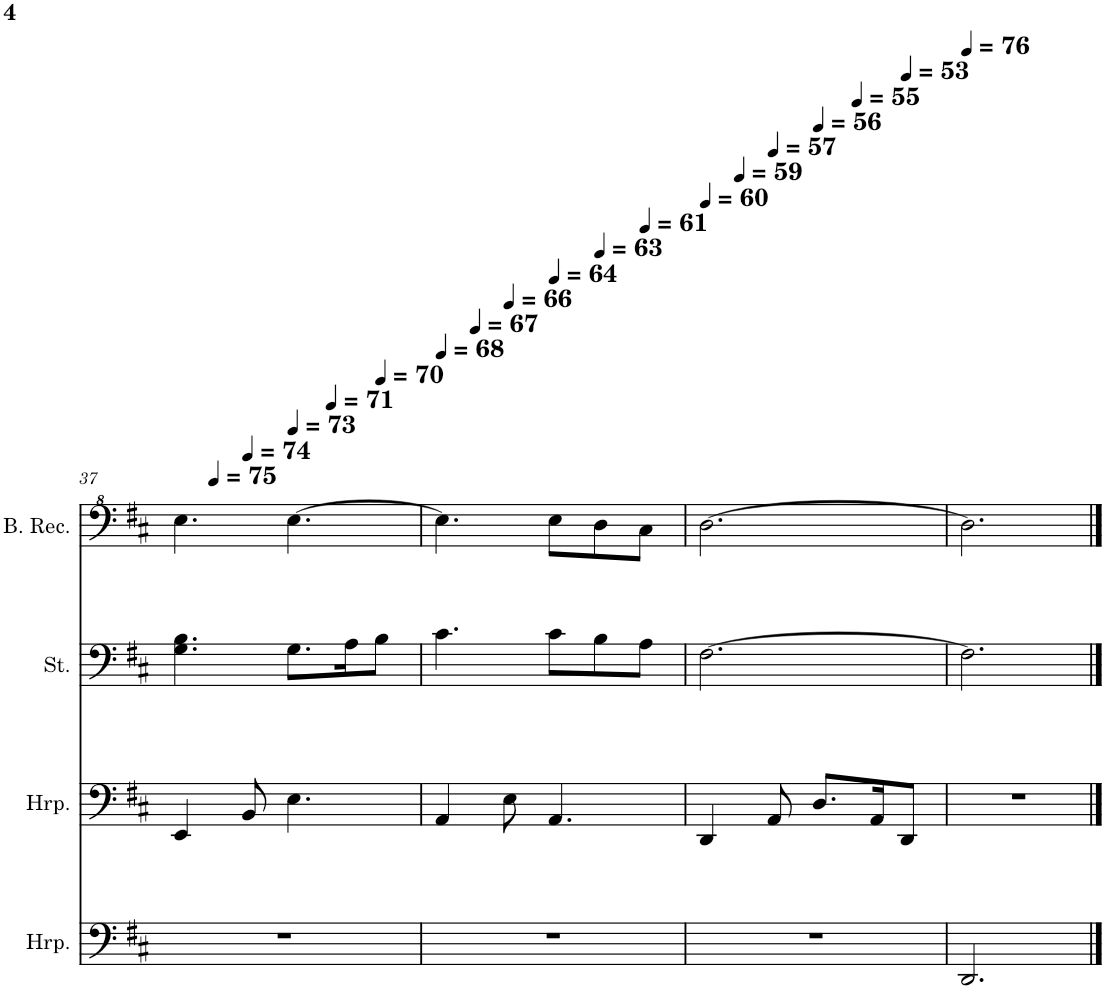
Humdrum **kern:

**kern	**kern	**kern	**kern
*part4	*part3	*part2	*part1
*staff4	*staff3	*staff2	*staff1
*I"Harp	*I"Harp	*I"Strings	*I"Bass Recorder
*I'Hrp.	*I'Hrp.	*I'St.	*I'B. Rec.
!!LO:PB:g=z
*clefF4	*clefF4	*clefF4	*clefF^4
*k[f#c#]	*k[f#c#]	*k[f#c#]	*k[f#c#]
*M6/8	*M6/8	*M6/8	*M6/8
=37	=37	=37	=37
*	*	*	*^
*	*	*	*	*^
*	*	*	*	*	*^
2.r	4EE/	4.G\ 4.B\	4.e\	8ryy	4ryy	2ryy
*	*	*	*MM75	*	*	*
.	.	.	.	2ryy	.	.
*	*	*	*MM74	*	*	*
.	8BB/	.	.	.	2ryy	.
*	*	*	*MM73	*	*	*
.	4.E\	8.G\L	[4.e\	.	.	.
*	*	*	*MM71	*	*	*
.	.	.	.	.	.	4ryy
.	.	16A\K	.	.	.	.
*	*	*	*MM70	*	*	*
.	.	8B\J	.	8ryy	.	.
*	*	*	*v	*v	*v	*v
=38	=38	=38	=38
*	*	*	*MM68
*	*	*	*^
*	*	*	*	*^
2.r	4AA/	4.c#\	4.e\]	8ryy	4ryy
*	*	*	*MM67	*	*
.	.	.	.	2ryy	.
*	*	*	*MM66	*	*
.	8E\	.	.	.	2ryy
*	*	*	*MM64	*	*
.	4.AA/	8c#\L	8e\L	.	.
*	*	*	*MM63	*	*
.	.	8B\	8d\	.	.
*	*	*	*MM61	*	*
.	.	8A\J	8c#\J	8ryy	.
*	*	*	*v	*v	*v
=39	=39	=39	=39
*	*	*	*MM60
*	*	*	*^
*	*	*	*	*^
*	*	*	*	*	*^
*	*	*	*	*	*	*^
2.r	4DD/	[2.F#\	[2.d\	8ryy	4ryy	4.ryy	2ryy
*	*	*	*MM59	*	*	*	*
.	.	.	.	2ryy	.	.	.
*	*	*	*MM57	*	*	*	*
.	8AA/	.	.	.	2ryy	.	.
*	*	*	*MM56	*	*	*	*
.	8.D/L	.	.	.	.	4.ryy	.
*	*	*	*MM55	*	*	*	*
.	.	.	.	.	.	.	4ryy
.	16AA/K	.	.	.	.	.	.
*	*	*	*MM53	*	*	*	*
.	8DD/J	.	.	8ryy	.	.	.
*	*	*	*v	*v	*v	*v	*v
=40	=40	=40	=40
*	*	*	*MM76
2.DD/	2.r	2.F#\]	2.d\]
==	==	==	==
*-	*-	*-	*-
